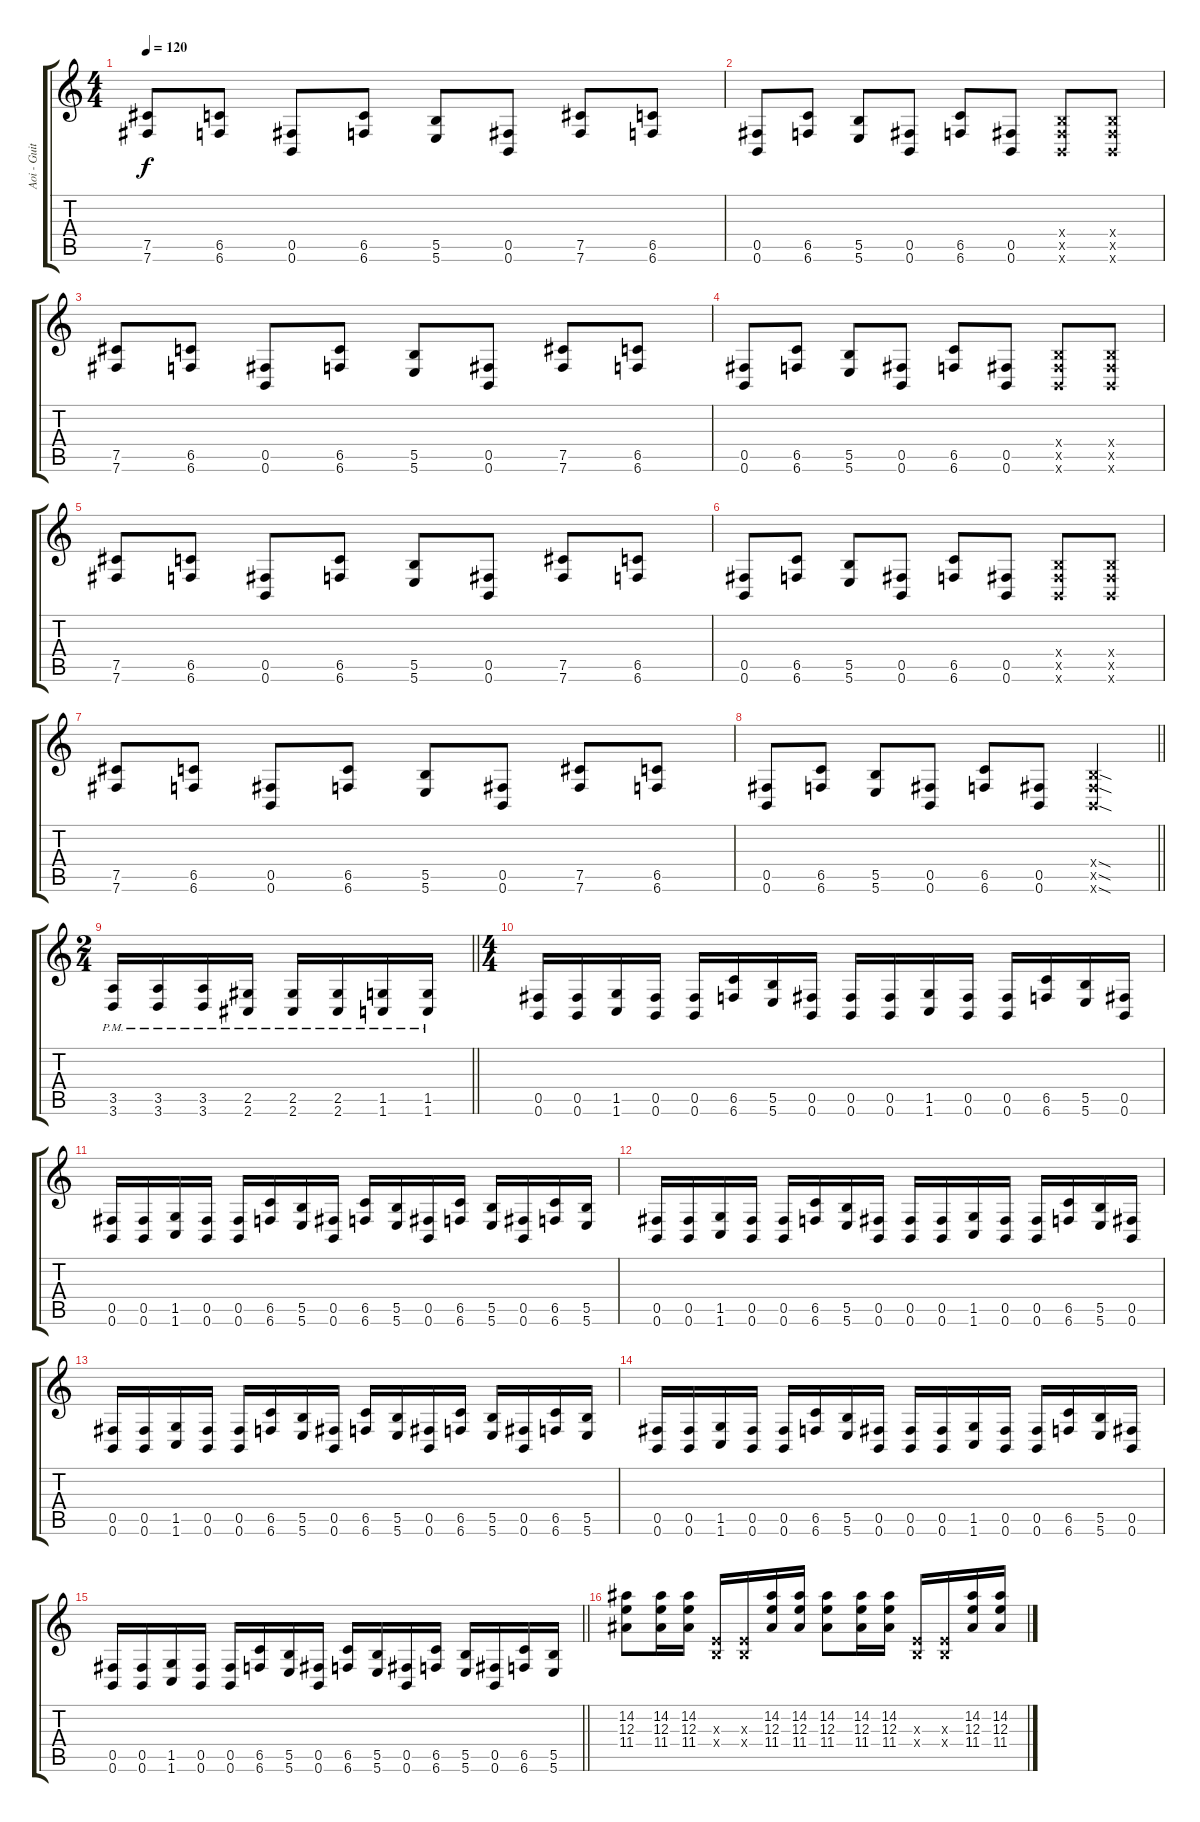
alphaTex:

\track ("Aoi - Guitar" "Aoi - Guit") {instrument distortionguitar}
\staff {score tabs}
\tuning (Db4 Ab3 E3 B2 Gb2 B1) {hide}
\ts (4 4)
\tempo 120
\clef g2
\ks c
(7.5 7.6).8{dy f} (6.5 6.6).8 (0.5 0.6).8 (6.5 6.6).8 (5.5 5.6).8 (0.5 0.6).8 (7.5 7.6).8 (6.5 6.6).8 |
(0.5 0.6).8 (6.5 6.6).8 (5.5 5.6).8 (0.5 0.6).8 (6.5 6.6).8 (0.5 0.6).8 (0.4{x} 0.5{x} 0.6{x}).8 (0.4{x} 0.5{x} 0.6{x}).8 |
(7.5 7.6).8 (6.5 6.6).8 (0.5 0.6).8 (6.5 6.6).8 (5.5 5.6).8 (0.5 0.6).8 (7.5 7.6).8 (6.5 6.6).8 |
(0.5 0.6).8 (6.5 6.6).8 (5.5 5.6).8 (0.5 0.6).8 (6.5 6.6).8 (0.5 0.6).8 (0.4{x} 0.5{x} 0.6{x}).8 (0.4{x} 0.5{x} 0.6{x}).8 |
(7.5 7.6).8 (6.5 6.6).8 (0.5 0.6).8 (6.5 6.6).8 (5.5 5.6).8 (0.5 0.6).8 (7.5 7.6).8 (6.5 6.6).8 |
(0.5 0.6).8 (6.5 6.6).8 (5.5 5.6).8 (0.5 0.6).8 (6.5 6.6).8 (0.5 0.6).8 (0.4{x} 0.5{x} 0.6{x}).8 (0.4{x} 0.5{x} 0.6{x}).8 |
(7.5 7.6).8 (6.5 6.6).8 (0.5 0.6).8 (6.5 6.6).8 (5.5 5.6).8 (0.5 0.6).8 (7.5 7.6).8 (6.5 6.6).8 |
\barLineRight lightlight
(0.5 0.6).8 (6.5 6.6).8 (5.5 5.6).8 (0.5 0.6).8 (6.5 6.6).8 (0.5 0.6).8 (0.4{sod x} 0.5{sod x} 0.6{sod x}).4 |
\ts (2 4)
\barLineRight lightlight
(3.5{pm} 3.6{pm}).16 (3.5{pm} 3.6{pm}).16 (3.5{pm} 3.6{pm}).16 (2.5{pm} 2.6{pm}).16 (2.5{pm} 2.6{pm}).16 (2.5{pm} 2.6{pm}).16 (1.5{pm} 1.6{pm}).16 (1.5{pm} 1.6{pm}).16 |
\ts (4 4)
(0.5 0.6).16 (0.5 0.6).16 (1.5 1.6).16 (0.5 0.6).16 (0.5 0.6).16 (6.5 6.6).16 (5.5 5.6).16 (0.5 0.6).16 (0.5 0.6).16 (0.5 0.6).16 (1.5 1.6).16 (0.5 0.6).16 (0.5 0.6).16 (6.5 6.6).16 (5.5 5.6).16 (0.5 0.6).16 |
(0.5 0.6).16 (0.5 0.6).16 (1.5 1.6).16 (0.5 0.6).16 (0.5 0.6).16 (6.5 6.6).16 (5.5 5.6).16 (0.5 0.6).16 (6.5 6.6).16 (5.5 5.6).16 (0.5 0.6).16 (6.5 6.6).16 (5.5 5.6).16 (0.5 0.6).16 (6.5 6.6).16 (5.5 5.6).16 |
(0.5 0.6).16 (0.5 0.6).16 (1.5 1.6).16 (0.5 0.6).16 (0.5 0.6).16 (6.5 6.6).16 (5.5 5.6).16 (0.5 0.6).16 (0.5 0.6).16 (0.5 0.6).16 (1.5 1.6).16 (0.5 0.6).16 (0.5 0.6).16 (6.5 6.6).16 (5.5 5.6).16 (0.5 0.6).16 |
(0.5 0.6).16 (0.5 0.6).16 (1.5 1.6).16 (0.5 0.6).16 (0.5 0.6).16 (6.5 6.6).16 (5.5 5.6).16 (0.5 0.6).16 (6.5 6.6).16 (5.5 5.6).16 (0.5 0.6).16 (6.5 6.6).16 (5.5 5.6).16 (0.5 0.6).16 (6.5 6.6).16 (5.5 5.6).16 |
(0.5 0.6).16 (0.5 0.6).16 (1.5 1.6).16 (0.5 0.6).16 (0.5 0.6).16 (6.5 6.6).16 (5.5 5.6).16 (0.5 0.6).16 (0.5 0.6).16 (0.5 0.6).16 (1.5 1.6).16 (0.5 0.6).16 (0.5 0.6).16 (6.5 6.6).16 (5.5 5.6).16 (0.5 0.6).16 |
\barLineRight lightlight
(0.5 0.6).16 (0.5 0.6).16 (1.5 1.6).16 (0.5 0.6).16 (0.5 0.6).16 (6.5 6.6).16 (5.5 5.6).16 (0.5 0.6).16 (6.5 6.6).16 (5.5 5.6).16 (0.5 0.6).16 (6.5 6.6).16 (5.5 5.6).16 (0.5 0.6).16 (6.5 6.6).16 (5.5 5.6).16 |
(14.2 12.3 11.4).8 (14.2 12.3 11.4).16 (14.2 12.3 11.4).16 (0.3{x} 0.4{x}).16 (0.3{x} 0.4{x}).16 (14.2 12.3 11.4).16 (14.2 12.3 11.4).16 (14.2 12.3 11.4).8 (14.2 12.3 11.4).16 (14.2 12.3 11.4).16 (0.3{x} 0.4{x}).16 (0.3{x} 0.4{x}).16 (14.2 12.3 11.4).16 (14.2 12.3 11.4).16
